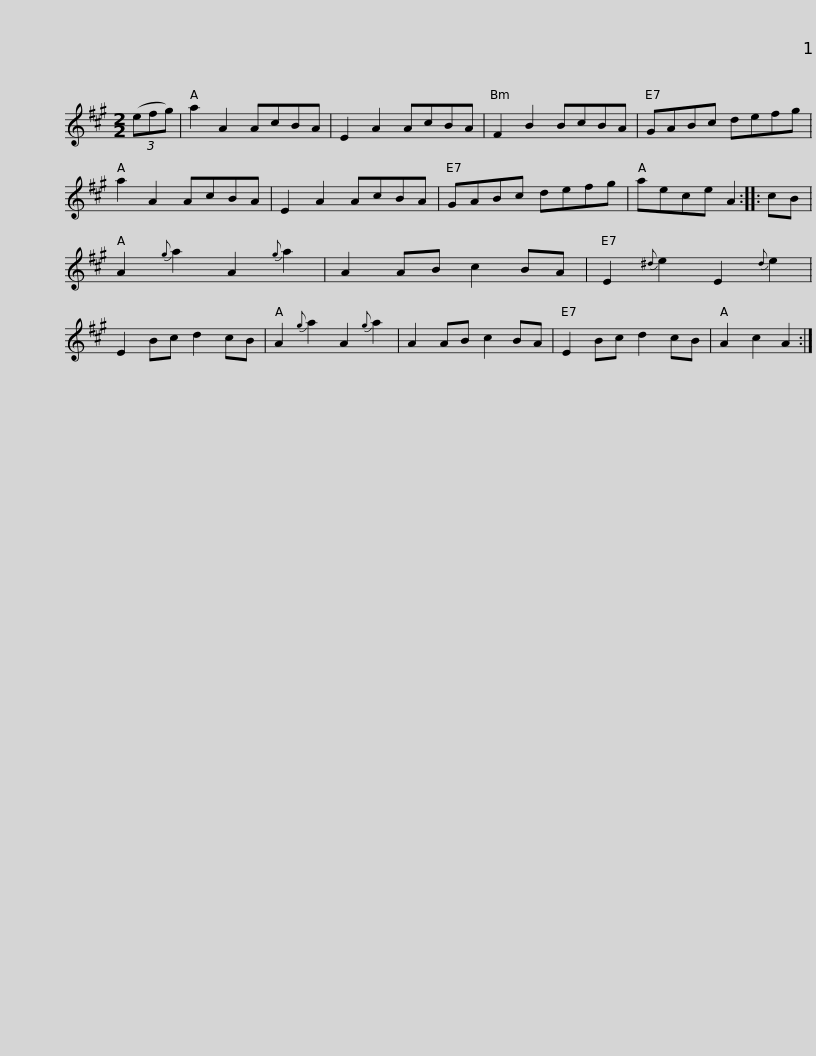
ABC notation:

X:1
L:1/8
M:2/2
I:linebreak $
K:A
V:1 treble
V:1
 (3(efg) | a2 A2 AcBA | E2 A2 AcBA | F2 B2 BcBA | GABc defg | %5
 a2 A2 AcBA | E2 A2 AcBA |$ GABc defg | aece A2 :: cB | %10
 A2{g} a2 A2{g} a2 | A2 AB c2 BA | E2{^d} e2 E2{d} e2 | E2 Bc d2 cB |$ A2{g} a2 A2{g} a2 | %15
 A2 AB c2 BA | E2 Bc d2 cB | A2 c2 A2 :| %18
